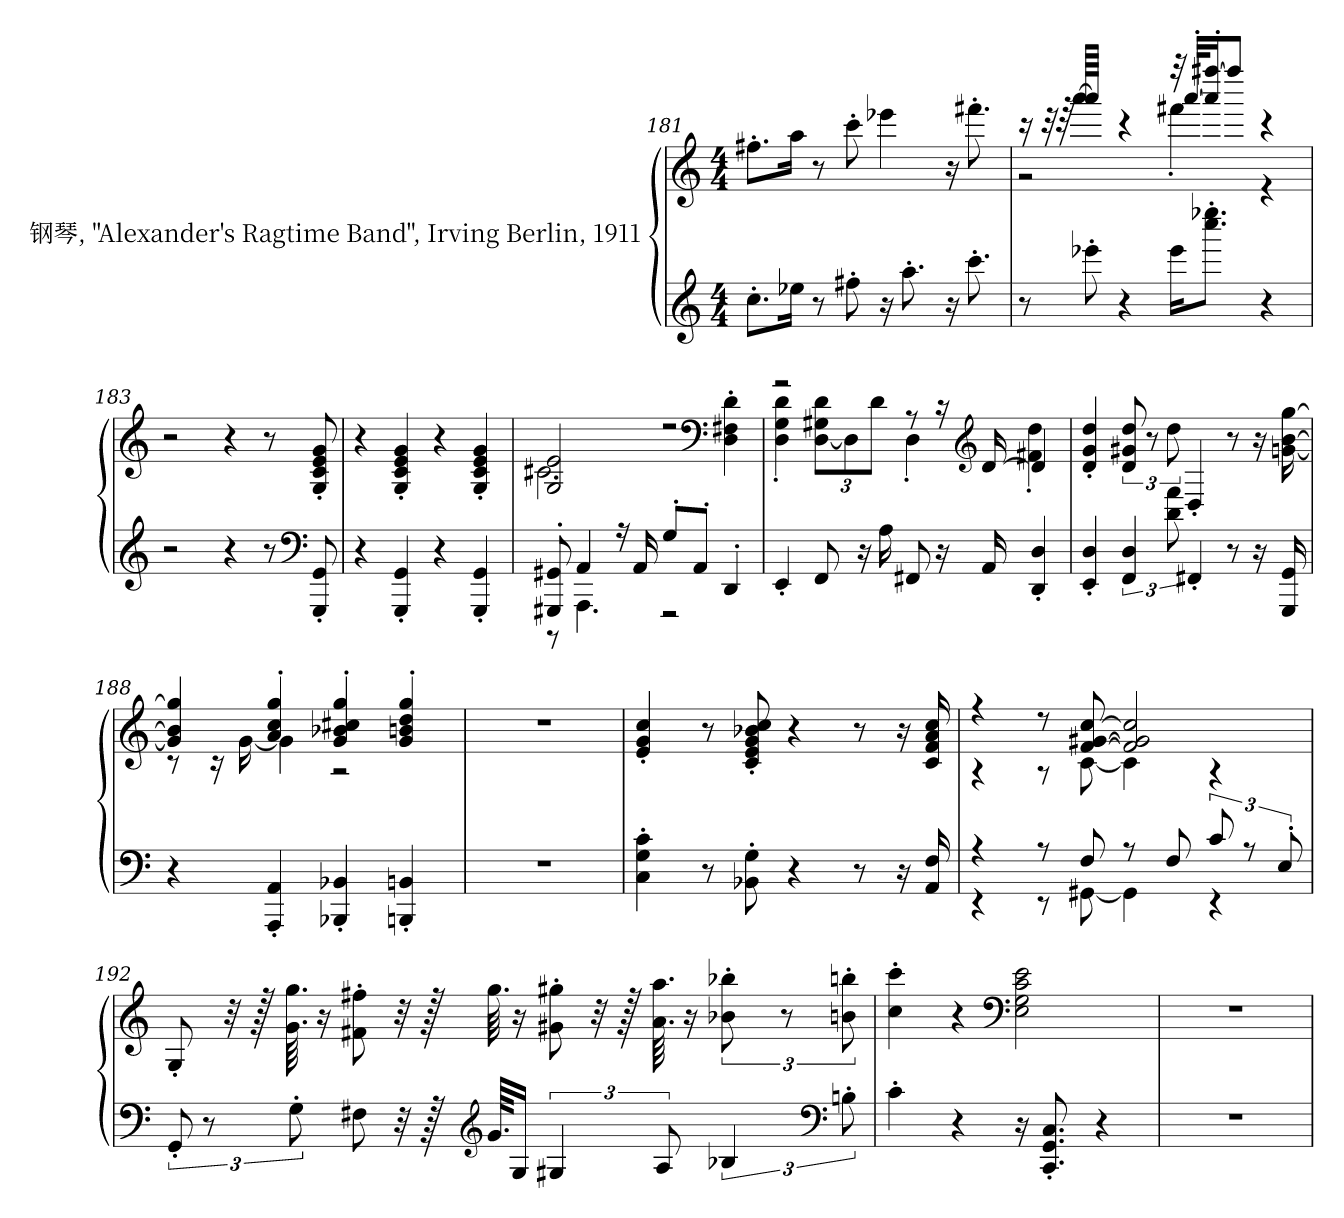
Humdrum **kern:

**kern	**kern
*part1	*part1
*staff2	*staff1
*I"钢琴, &quot;Alexander's Ragtime Band&quot;, Irving Berlin, 1911	*
!!LO:LB:g=z
*clefG2	*clefG2
*k[]	*k[]
*M4/4	*M4/4
=181	=181
8.cc'\L	8.ff#X'\L
16ee-X\Jk	16aa\Jk
8r	8r
8ff#X'\	8ccc'\
16r	4eee-X\
8.aa'\	.
16r	16r
8.ccc'\	8.fff#X'\
=182	=182
*	*^
8r	16r	2r
.	32r	.
.	64r	.
.	[64aaa/KKKL	.
8eee-X'\	8aaa/J]	.
4r	4r	.
16eee-\KL	32r	4fff#X'\
.	[32aaa'/KLL	.
8.cccc\' 8.eeee-X\'J	16aaa/]' [16ffff#X/'J	.
.	8ffff#/J]	.
4r	4r	4r
*	*v	*v
=183	=183
2r	2r
4r	4r
8r	8r
*clefF4	*
8GGG/' 8GG/'	8G/' 8c/' 8e/' 8g/'
=184	=184
4r	4r
4GGG/' 4GG/'	4G/' 4c/' 4e/' 4g/'
4r	4r
4GGG/' 4GG/'	4G/' 4c/' 4e/' 4g/'
!!LO:LB:g=z
=185	=185
*^	*^
8GGG#X/' 8GG#X/'	8r	2G/ 2e/	2.c#X\
4AA/	4.AAA\	.	.
16r	.	.	.
16AA/	.	.	.
8G'/L	2r	2r	.
8AA'/J	.	.	.
*	*	*clefF4	*
4DD'/	.	.	4D\' 4F#X\' 4d\'
*v	*v	*	*
=186	=186	=186
4EE'/	2r	4D\' 4G\' 4d\'
*	*	*Xbrackettup
8FF/	.	[12D\ 12G#X\ 12d\L
.	.	12D\]
16r	.	.
.	.	12d\J
16A\	.	.
8FF#X/	8r	4D'\
16r	16r	.
*	*clefG2	*
16AA/	[16d/	.
4DD/' 4D/'	4d/]	4f#X\' 4dd\'
*	*v	*v
=187	=187
4EE/' 4D/'	4d/' 4g/' 4dd/'
*	*brackettup
6FF/ 6D/	12d/ 12g#X/ 12dd/
.	12r
12d\ 12a\	12dd\
4FF#X'/	4D'/
8r	8r
16r	16r
16GGG/ 16GG/	[16gn\ [16b\ [16gg\
!!LO:LB:g=z
=188	=188
*	*^
4r	4g/] 4b/] 4gg/]	8r
.	.	16r
.	.	[16g\
4AAA/' 4AA/'	4a/' 4cc/' 4gg/'	4g\]
4BBB-X/' 4BB-X/'	4g/' 4b-X/' 4cc#X/' 4gg/'	2r
4BBBn/' 4BBn/'	4g/' 4bn/' 4dd/' 4gg/'	.
*	*v	*v
=189	=189
1r	1r
=190	=190
4C\' 4G\' 4c\'	4e/' 4g/' 4cc/'
8r	8r
8BB-X\' 8G\'	8c/' 8e/' 8g/' 8b-X/' 8cc/'
4r	4r
8r	8r
16r	16r
16AA/ 16F/	16c/ 16f/ 16a/ 16cc/
=191	=191
*^	*^
4r	4r	4r	4r
8r	8r	8r	8r
8F/	[8GG#X\	[8f/ [8g#X/ [8cc/	[8c\
8r	4GG#\]	2f/] 2g#/] 2cc/]	4c\]
8F/	.	.	.
12c/	4r	.	4r
12r	.	.	.
12E'/	.	.	.
*v	*v	*	*
*	*v	*v
!!LO:LB:g=z
=192	=192
12GG'/	8G'/
12r	.
.	32r
.	128r
.	64.g\ 64.gg\
12G'\	.
.	16r
8F#X\	8f#X\' 8ff#X\'
32r	32r
128r	128r
*clefG2	*
64.g/KKLL	64.gg\
16G/JJ	16r
6G#X/	8g#X\' 8gg#X\'
.	32r
.	128r
.	64.a\ 64.aa\
12A/	.
.	16r
6B-X/	12b-X\' 12bb-X\'
.	12r
*clefF4	*
12Bn'\	12bn\' 12bbn\'
=193	=193
4c'\	4cc\' 4ccc\'
4r	4r
*	*clefF4
16r	2E\ 2G\ 2c\ 2e\
8.CC/' 8.GG/' 8.C/'	.
4r	.
=194	=194
1r	1r
=	=
*-	*-
